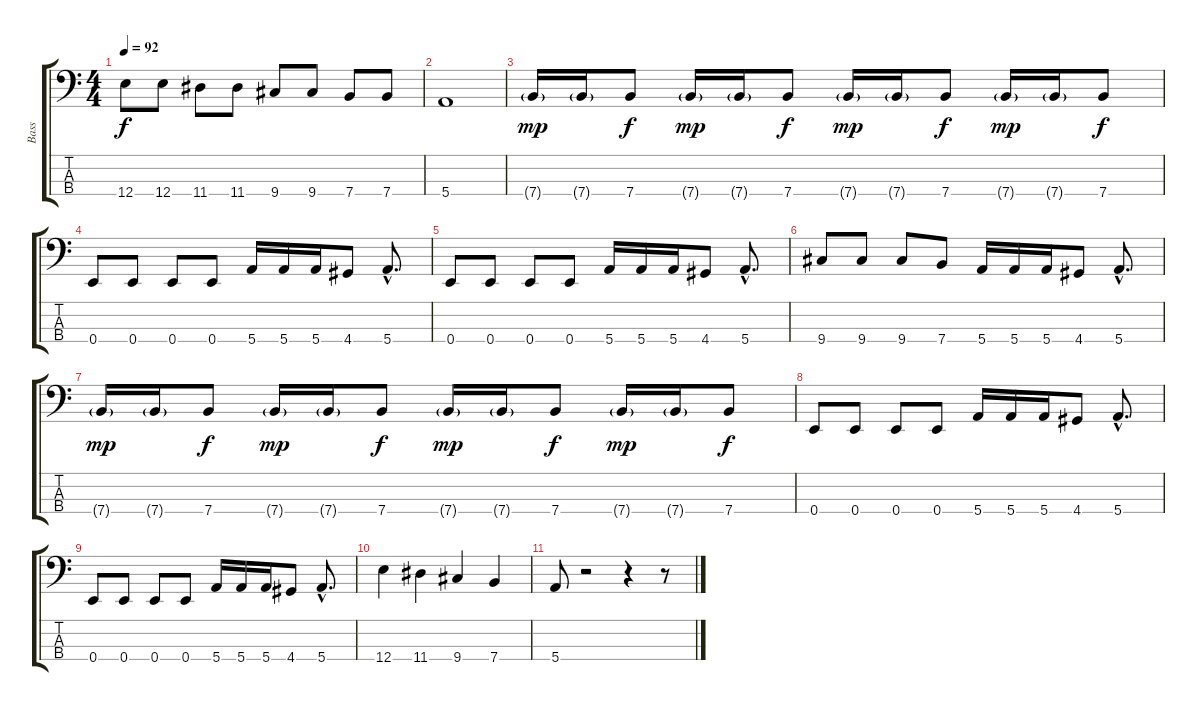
\track ("Bass" "Bass") {instrument electricbasspick}
\staff {score tabs}
\tuning (G2 D2 A1 E1) {hide}
\ts (4 4)
\tempo 92
\clef f4
\ks c
12.4.8{dy f} 12.4.8 11.4.8 11.4.8 9.4.8 9.4.8 7.4.8 7.4.8 |
5.4.1 |
7.4{g}.16{dy mp} 7.4{g}.16 7.4.8{dy f} 7.4{g}.16{dy mp} 7.4{g}.16 7.4.8{dy f} 7.4{g}.16{dy mp} 7.4{g}.16 7.4.8{dy f} 7.4{g}.16{dy mp} 7.4{g}.16 7.4.8{dy f} |
0.4.8 0.4.8 0.4.8 0.4.8 5.4.16 5.4.16 5.4.16 4.4.8 5.4{hac}.8{d} |
0.4.8 0.4.8 0.4.8 0.4.8 5.4.16 5.4.16 5.4.16 4.4.8 5.4{hac}.8{d} |
9.4.8 9.4.8 9.4.8 7.4.8 5.4.16 5.4.16 5.4.16 4.4.8 5.4{hac}.8{d} |
7.4{g}.16{dy mp} 7.4{g}.16 7.4.8{dy f} 7.4{g}.16{dy mp} 7.4{g}.16 7.4.8{dy f} 7.4{g}.16{dy mp} 7.4{g}.16 7.4.8{dy f} 7.4{g}.16{dy mp} 7.4{g}.16 7.4.8{dy f} |
0.4.8 0.4.8 0.4.8 0.4.8 5.4.16 5.4.16 5.4.16 4.4.8 5.4{hac}.8{d} |
0.4.8 0.4.8 0.4.8 0.4.8 5.4.16 5.4.16 5.4.16 4.4.8 5.4{hac}.8{d} |
12.4.4 11.4.4 9.4.4 7.4.4 |
5.4.8 r.2 r.4 r.8
